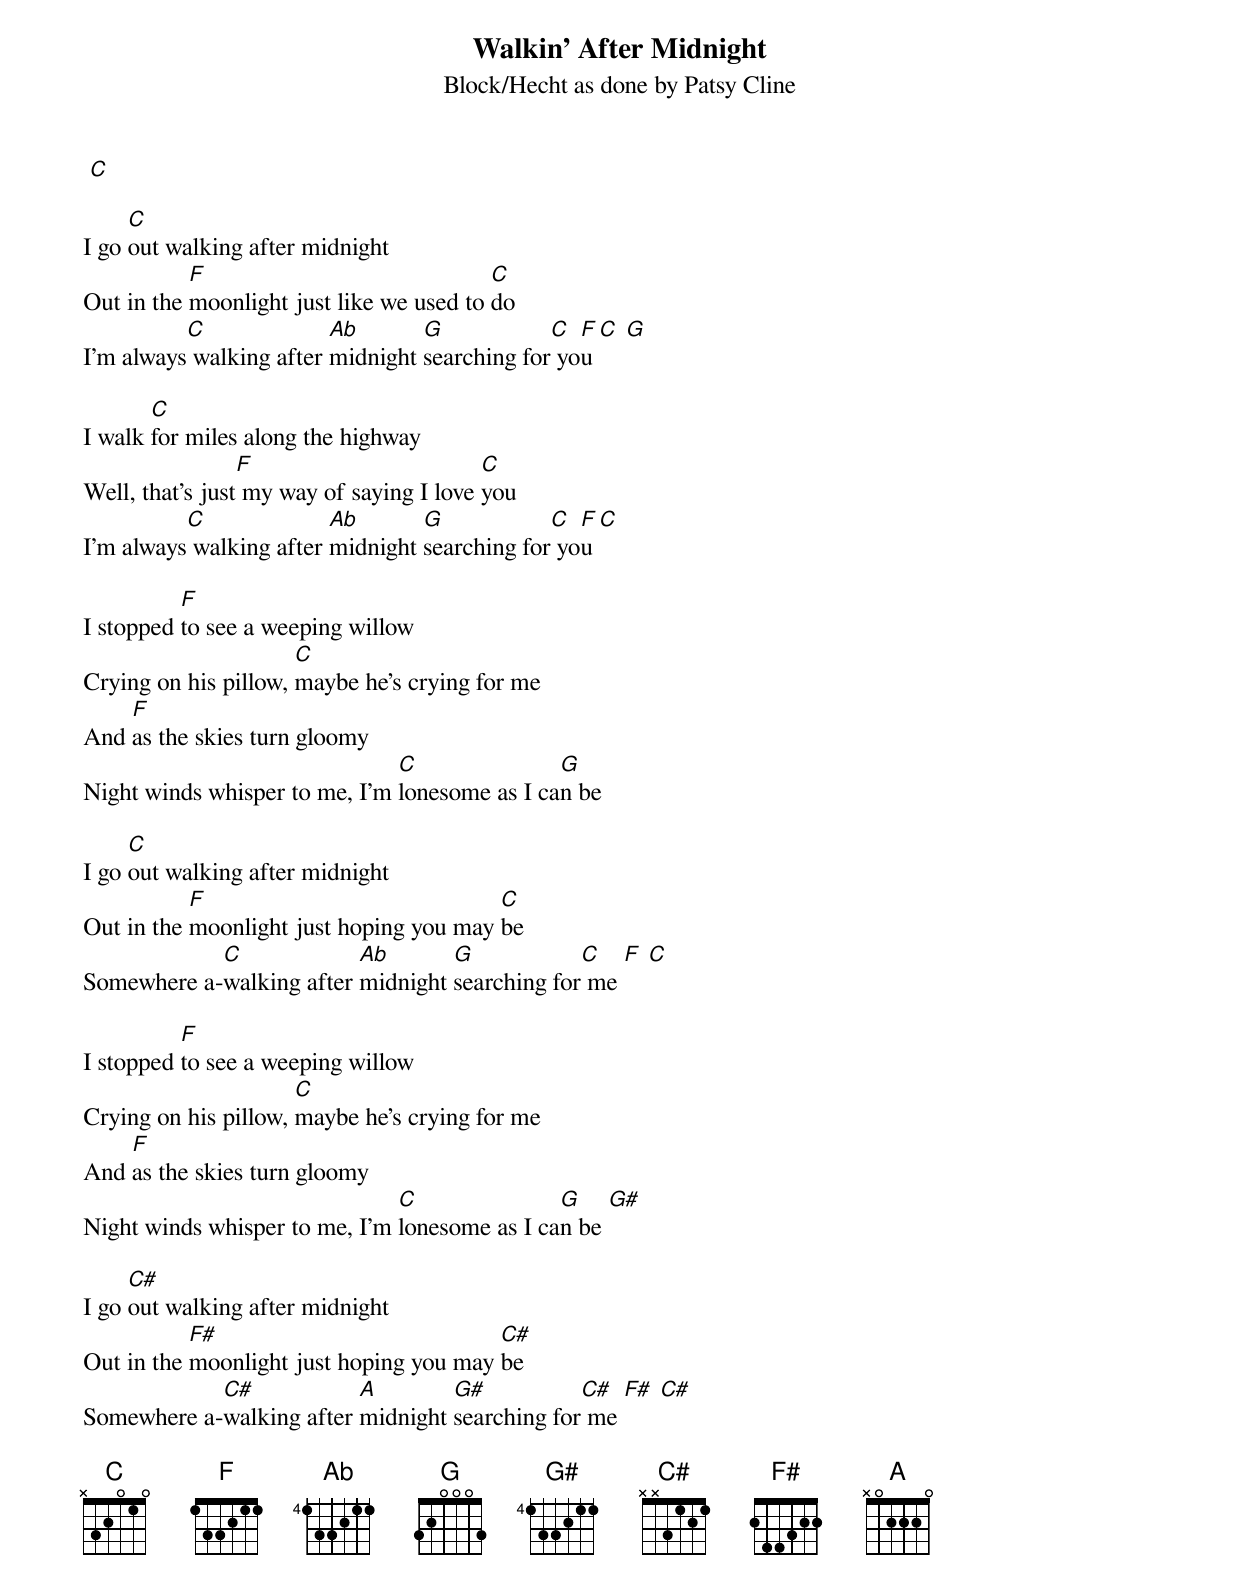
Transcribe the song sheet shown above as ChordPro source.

{title: Walkin’ After Midnight}
{subtitle: Block/Hecht as done by Patsy Cline}

 [C]

I go [C]out walking after midnight
Out in the [F]moonlight just like we used to [C]do
I'm always[C] walking after [Ab]midnight [G]searching for[C] yo[F]u [C] [G]

I walk [C]for miles along the highway
Well, that's just[F] my way of saying I love [C]you
I'm always[C] walking after [Ab]midnight [G]searching for[C] yo[F]u [C]

I stopped [F]to see a weeping willow
Crying on his pillow, [C]maybe he's crying for me
And [F]as the skies turn gloomy
Night winds whisper to me, I'm [C]lonesome as I ca[G]n be

I go [C]out walking after midnight
Out in the [F]moonlight just hoping you may [C]be
Somewhere a-[C]walking after [Ab]midnight [G]searching for[C] me [F] [C]

I stopped [F]to see a weeping willow
Crying on his pillow, [C]maybe he's crying for me
And [F]as the skies turn gloomy
Night winds whisper to me, I'm [C]lonesome as I ca[G]n be [G#]

I go [C#]out walking after midnight
Out in the [F#]moonlight just hoping you may [C#]be
Somewhere a-[C#]walking after [A]midnight [G#]searching for[C#] me [F#] [C#]

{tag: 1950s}
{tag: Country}
